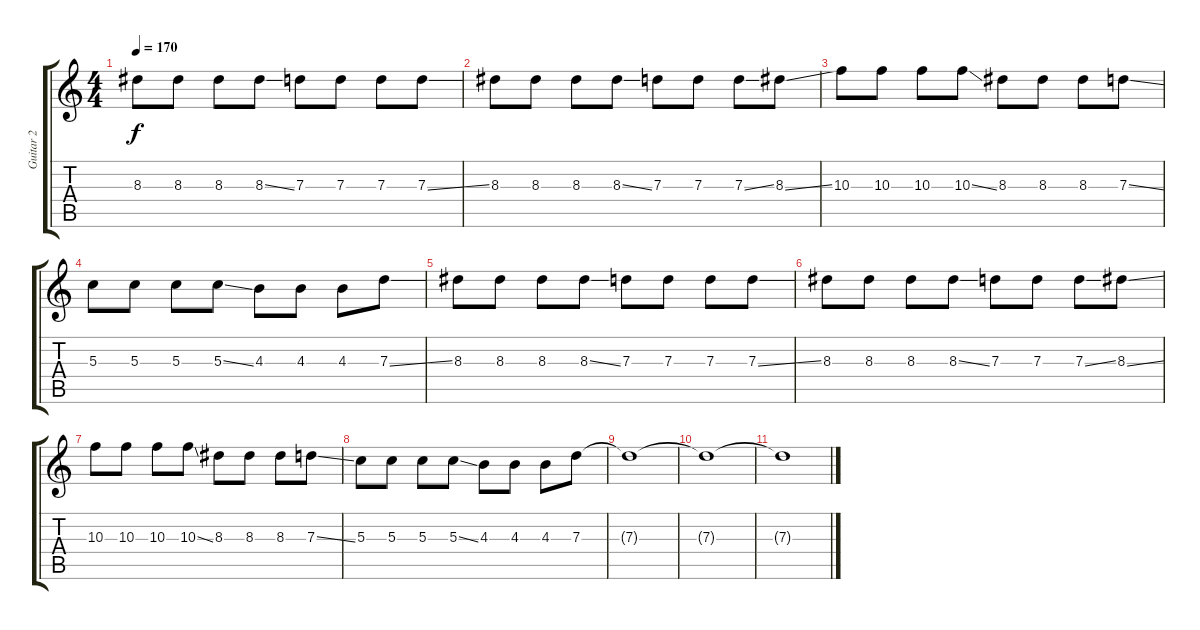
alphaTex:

\track ("Guitar 2" "Guitar 2") {instrument acousticguitarsteel}
\staff {score tabs}
\tuning (E4 B3 G3 D3 A2 E2) {hide}
\ts (4 4)
\tempo 170
\clef g2
\ks c
8.3.8{dy f} 8.3.8 8.3.8 8.3{ss}.8 7.3.8 7.3.8 7.3.8 7.3{ss}.8 |
8.3.8 8.3.8 8.3.8 8.3{ss}.8 7.3.8 7.3.8 7.3{ss}.8 8.3{ss}.8 |
10.3.8 10.3.8 10.3.8 10.3{ss}.8 8.3.8 8.3.8 8.3.8 7.3{ss}.8 |
5.3.8 5.3.8 5.3.8 5.3{ss}.8 4.3.8 4.3.8 4.3.8 7.3{ss}.8 |
8.3.8 8.3.8 8.3.8 8.3{ss}.8 7.3.8 7.3.8 7.3.8 7.3{ss}.8 |
8.3.8 8.3.8 8.3.8 8.3{ss}.8 7.3.8 7.3.8 7.3{ss}.8 8.3{ss}.8 |
10.3.8 10.3.8 10.3.8 10.3{ss}.8 8.3.8 8.3.8 8.3.8 7.3{ss}.8 |
5.3.8 5.3.8 5.3.8 5.3{ss}.8 4.3.8 4.3.8 4.3.8 7.3.8 |
7.3{t}.1 |
7.3{t}.1 |
7.3{t}.1
